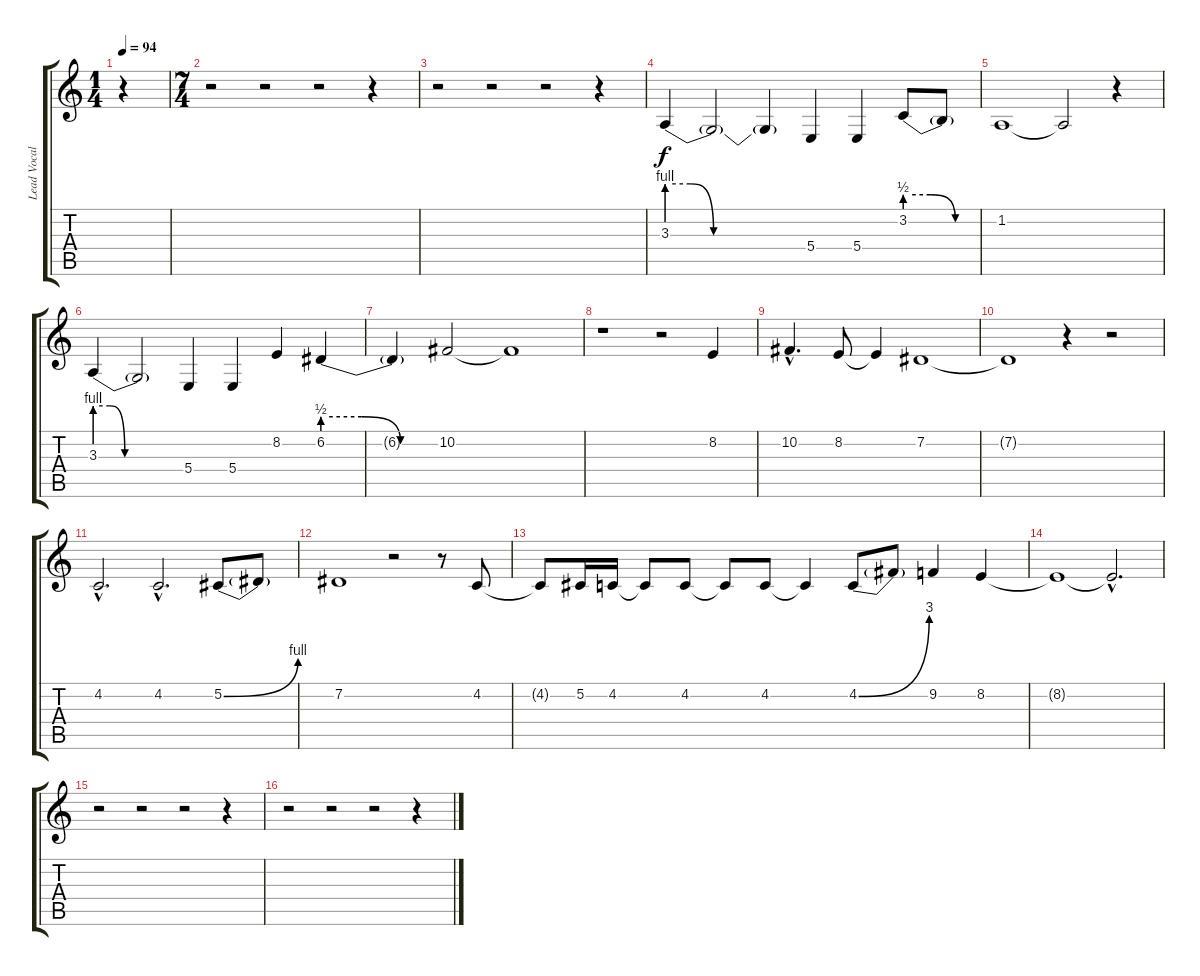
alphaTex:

\track ("Lead Vocals" "Lead Vocal") {instrument lead2sawtooth}
\staff {score tabs}
\tuning (Db4 Ab3 E3 B2 Gb2 Db2) {hide}
\ts (1 4)
\tempo 94
\clef g2
\ks c
r.4{dy f instrument lead2sawtooth} |
\ts (7 4)
r.2 r.2 r.2 r.4 |
r.2 r.2 r.2 r.4 |
3.3{be (custom 0 4 10 4 20 0 40 0 60 0)}.4 3.3{t}.2 3.3{t}.4 5.4.4 5.4.4 3.2{be (custom 0 2 20 2 40 0 60 0)}.8 3.2{t}.8 |
1.2.1 1.2{t}.2 r.4 |
3.3{be (custom 0 4 10 4 20 0 40 0 60 0)}.4 3.3{t}.2 5.4.4 5.4.4 8.2.4 6.2{be (custom 0 2 20 2 40 0 60 0)}.4 |
6.2{t}.4 10.2.2 10.2{t}.1 |
r.1 r.2 8.2.4 |
10.2{hac}.4{d} 8.2.8 8.2{t}.4 7.2.1 |
7.2{t}.1 r.4 r.2 |
4.2{hac}.2{d} 4.2{hac}.2{d} 5.2{be (bend 0 0 60 4)}.8 5.2{t}.8 |
7.2.1 r.2 r.8 4.2.8 |
4.2{t}.8 5.2.16 4.2.16 4.2{t}.8 4.2.8 4.2{t}.8 4.2.8 4.2{t}.4 4.2{be (bend 0 0 60 12)}.8 4.2{t}.8 9.2.4 8.2.4 |
8.2{t}.1 8.2{hac t}.2{d} |
r.2 r.2 r.2 r.4 |
r.2 r.2 r.2 r.4
